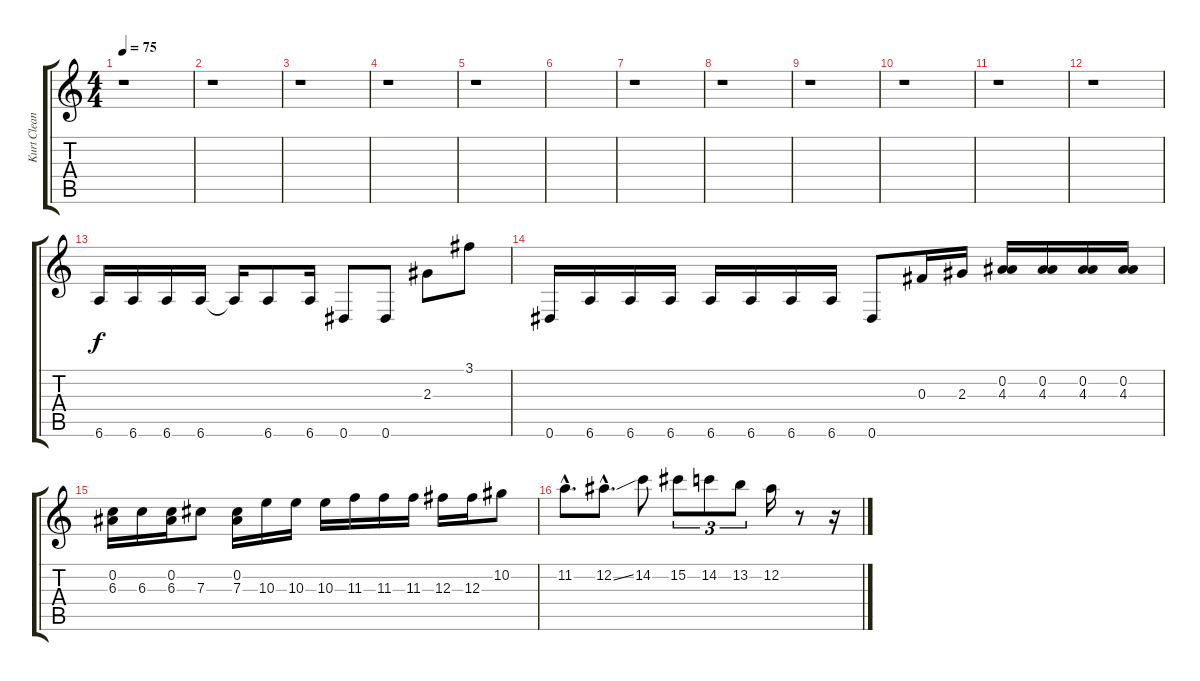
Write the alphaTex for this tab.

\track ("Kurt Clean" "Kurt Clean") {instrument electricguitarclean}
\staff {score tabs}
\tuning (Eb4 Bb3 Gb3 Db3 Ab2 Eb2) {hide}
\ts (4 4)
\tempo 75
\clef g2
\ks c
r.1{dy f} |
r.1 |
r.1 |
r.1 |
r.1 |
|
r.1 |
r.1 |
r.1 |
r.1 |
r.1 |
r.1 |
6.6.16 6.6.16 6.6.16 6.6.16 6.6{t}.16 6.6.8 6.6.16 0.6.8 0.6.8 2.3.8 3.1.8 |
0.6.16 6.6.16 6.6.16 6.6.16 6.6.16 6.6.16 6.6.16 6.6.16 0.6.8 0.3.16 2.3.16 (0.2 4.3).16 (0.2 4.3).16 (0.2 4.3).16 (0.2 4.3).16 |
(0.2 6.3).16 6.3.16 (0.2 6.3).16 7.3.8 (0.2 7.3).16 10.3.16 10.3.16 10.3.16 11.3.16 11.3.16 11.3.16 12.3.16 12.3.16 10.2.8 |
11.2{hac}.8{d} 12.2{ss hac}.8{d} 14.2.8 15.2.8{tu (3 2)} 14.2.8{tu (3 2)} 13.2.8{tu (3 2)} 12.2.16 r.8 r.16
